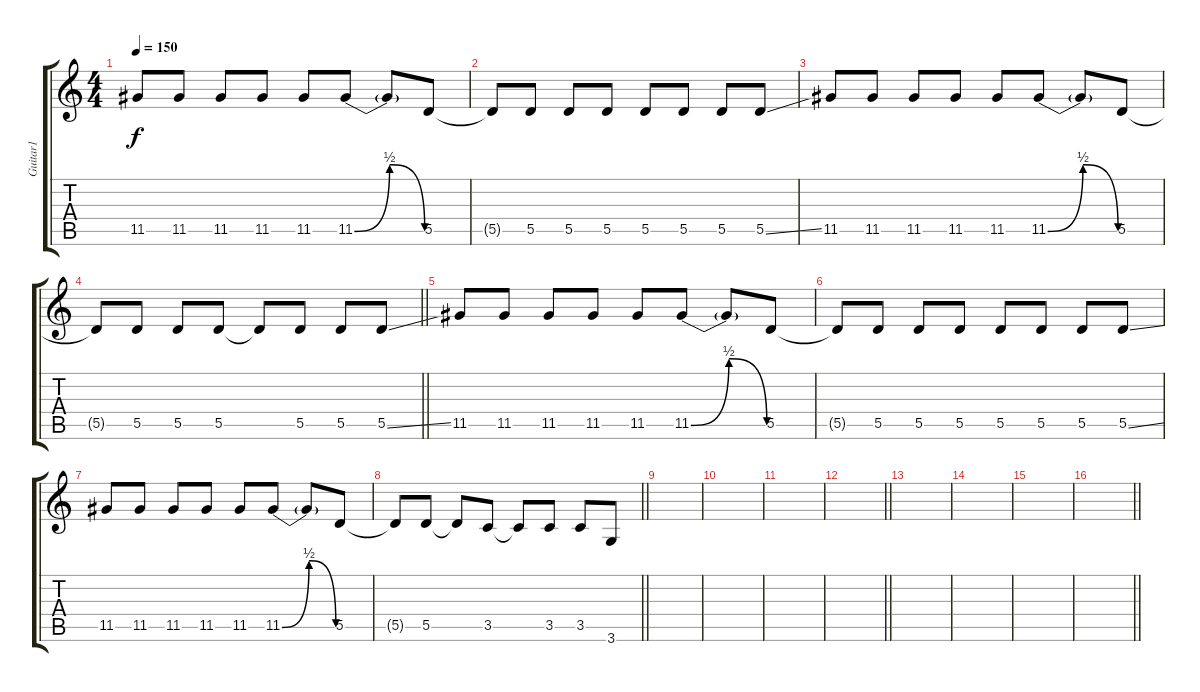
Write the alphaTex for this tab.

\track ("Guitar1" "Guitar1") {instrument distortionguitar}
\staff {score tabs}
\tuning (E4 B3 G3 D3 A2 E2) {hide}
\ts (4 4)
\tempo 150
\clef g2
\ks c
11.5.8{dy f} 11.5.8 11.5.8 11.5.8 11.5.8 11.5{be (bendrelease 0 0 15 2 45 2 60 0)}.8 11.5{t}.8 5.5.8 |
5.5{t}.8 5.5.8 5.5.8 5.5.8 5.5.8 5.5.8 5.5.8 5.5{ss}.8 |
11.5.8 11.5.8 11.5.8 11.5.8 11.5.8 11.5{be (bendrelease 0 0 15 2 45 2 60 0)}.8 11.5{t}.8 5.5.8 |
\barLineRight lightlight
5.5{t}.8 5.5.8 5.5.8 5.5.8 5.5{t}.8 5.5.8 5.5.8 5.5{ss}.8 |
11.5.8 11.5.8 11.5.8 11.5.8 11.5.8 11.5{be (bendrelease 0 0 15 2 45 2 60 0)}.8 11.5{t}.8 5.5.8 |
5.5{t}.8 5.5.8 5.5.8 5.5.8 5.5.8 5.5.8 5.5.8 5.5{ss}.8 |
11.5.8 11.5.8 11.5.8 11.5.8 11.5.8 11.5{be (bendrelease 0 0 15 2 45 2 60 0)}.8 11.5{t}.8 5.5.8 |
\barLineRight lightlight
5.5{t}.8 5.5.8 5.5{t}.8 3.5.8 3.5{t}.8 3.5.8 3.5.8 3.6.8 |
|
|
|
\barLineRight lightlight
|
|
|
|
\barLineRight lightlight
